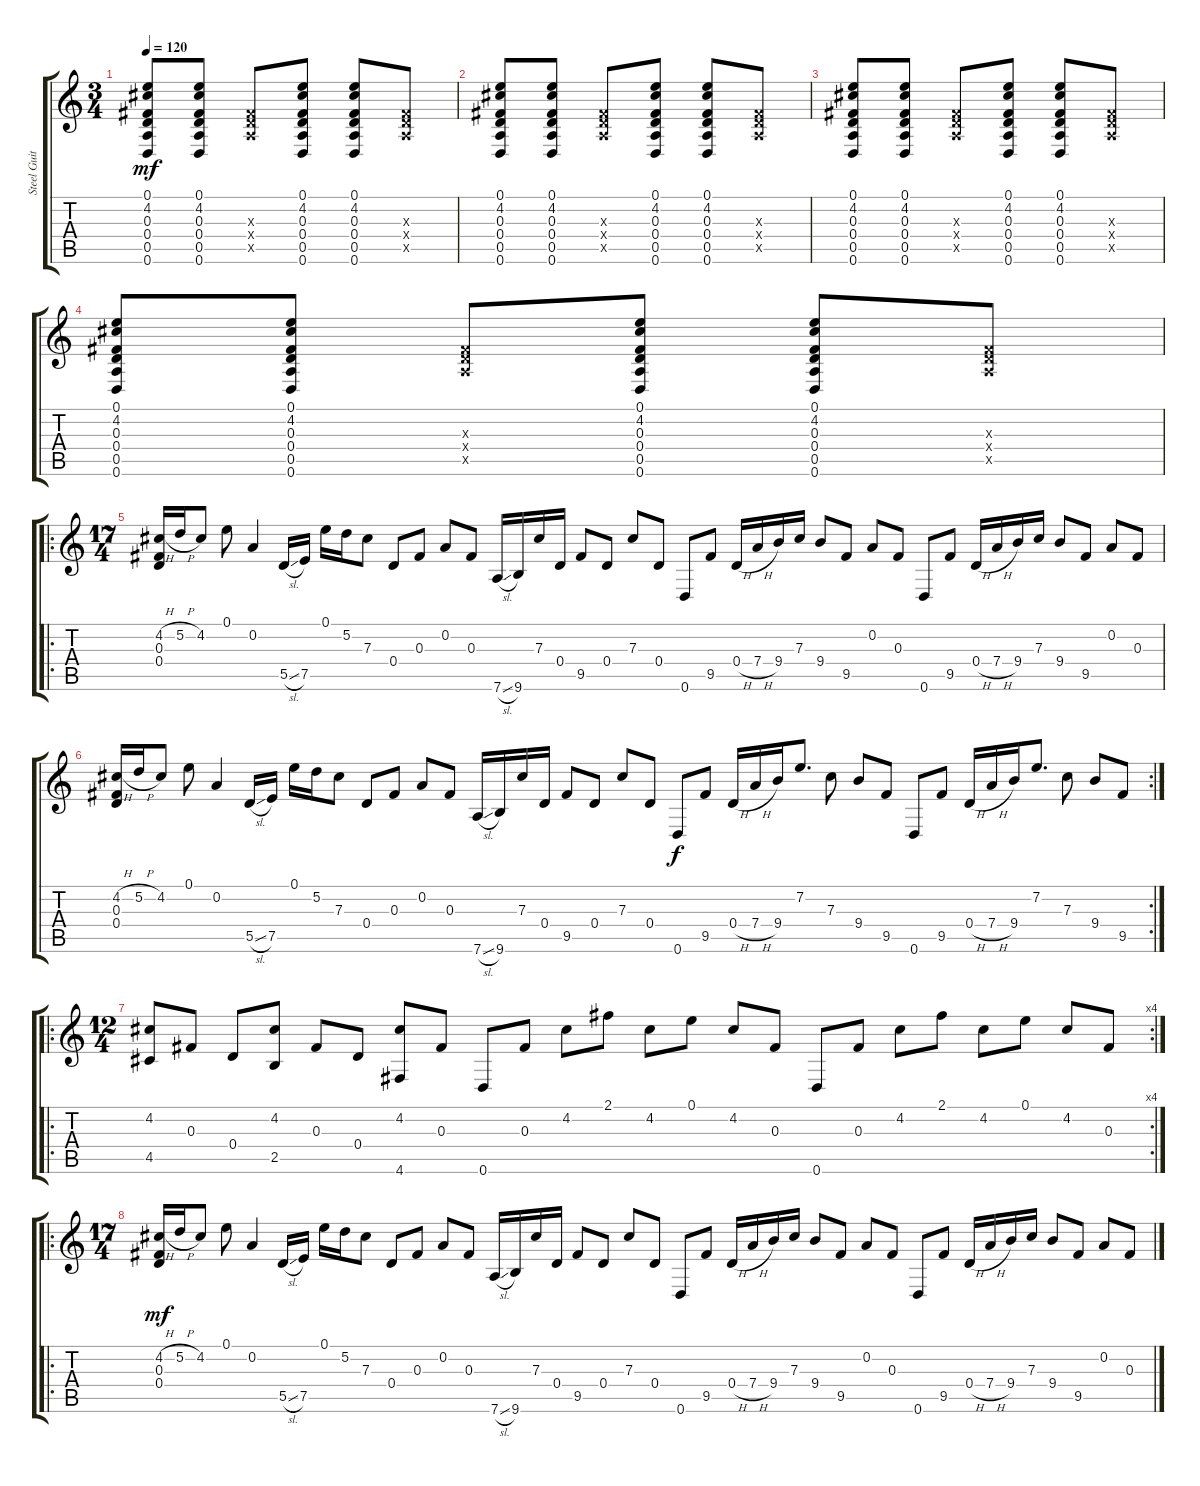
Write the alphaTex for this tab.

\track ("Steel Guitar" "Steel Guit") {instrument acousticguitarsteel}
\staff {score tabs}
\tuning (E4 A3 Gb3 D3 A2 D2) {hide}
\ts (3 4)
\tempo 120
\clef g2
\ks c
(0.1 4.2 0.3 0.4 0.5 0.6).8{dy mf instrument acousticguitarsteel} (0.1 4.2 0.3 0.4 0.5 0.6).8 (0.3{x} 0.4{x} 0.5{x}).8 (0.1 4.2 0.3 0.4 0.5 0.6).8 (0.1 4.2 0.3 0.4 0.5 0.6).8 (0.3{x} 0.4{x} 0.5{x}).8 |
(0.1 4.2 0.3 0.4 0.5 0.6).8 (0.1 4.2 0.3 0.4 0.5 0.6).8 (0.3{x} 0.4{x} 0.5{x}).8 (0.1 4.2 0.3 0.4 0.5 0.6).8 (0.1 4.2 0.3 0.4 0.5 0.6).8 (0.3{x} 0.4{x} 0.5{x}).8 |
(0.1 4.2 0.3 0.4 0.5 0.6).8 (0.1 4.2 0.3 0.4 0.5 0.6).8 (0.3{x} 0.4{x} 0.5{x}).8 (0.1 4.2 0.3 0.4 0.5 0.6).8 (0.1 4.2 0.3 0.4 0.5 0.6).8 (0.3{x} 0.4{x} 0.5{x}).8 |
(0.1 4.2 0.3 0.4 0.5 0.6).8 (0.1 4.2 0.3 0.4 0.5 0.6).8 (0.3{x} 0.4{x} 0.5{x}).8 (0.1 4.2 0.3 0.4 0.5 0.6).8 (0.1 4.2 0.3 0.4 0.5 0.6).8 (0.3{x} 0.4{x} 0.5{x}).8 |
\ro
\ts (17 4)
(4.2{h} 0.3 0.4).16 5.2{h}.16 4.2.8 0.1.8 0.2.4 5.5{sl}.16 7.5.16 0.1.16 5.2.16 7.3.8 0.4.8 0.3.8 0.2.8 0.3.8 7.6{sl}.16 9.6.16 7.3.16 0.4.16 9.5.8 0.4.8 7.3.8 0.4.8 0.6.8 9.5.8 0.4{h}.16 7.4{h}.16 9.4.16 7.3.16 9.4.8 9.5.8 0.2.8 0.3.8 0.6.8 9.5.8 0.4{h}.16 7.4{h}.16 9.4.16 7.3.16 9.4.8 9.5.8 0.2.8 0.3.8 |
\rc 2
(4.2{h} 0.3 0.4).16 5.2{h}.16 4.2.8 0.1.8 0.2.4 5.5{sl}.16 7.5.16 0.1.16 5.2.16 7.3.8 0.4.8 0.3.8 0.2.8 0.3.8 7.6{sl}.16 9.6.16 7.3.16 0.4.16 9.5.8 0.4.8 7.3.8 0.4.8 0.6.8{dy f} 9.5.8 0.4{h}.16 7.4{h}.16 9.4.16 7.2.8{d} 7.3.8 9.4.8 9.5.8 0.6.8 9.5.8 0.4{h}.16 7.4{h}.16 9.4.16 7.2.8{d} 7.3.8 9.4.8 9.5.8 |
\ro
\rc 4
\ts (12 4)
(4.2 4.5).8 0.3.8 0.4.8 (4.2 2.5).8 0.3.8 0.4.8 (4.2 4.6).8 0.3.8 0.6.8 0.3.8 4.2.8 2.1.8 4.2.8 0.1.8 4.2.8 0.3.8 0.6.8 0.3.8 4.2.8 2.1.8 4.2.8 0.1.8 4.2.8 0.3.8 |
\ro
\ts (17 4)
(4.2{h} 0.3 0.4).16{dy mf} 5.2{h}.16 4.2.8 0.1.8 0.2.4 5.5{sl}.16 7.5.16 0.1.16 5.2.16 7.3.8 0.4.8 0.3.8 0.2.8 0.3.8 7.6{sl}.16 9.6.16 7.3.16 0.4.16 9.5.8 0.4.8 7.3.8 0.4.8 0.6.8 9.5.8 0.4{h}.16 7.4{h}.16 9.4.16 7.3.16 9.4.8 9.5.8 0.2.8 0.3.8 0.6.8 9.5.8 0.4{h}.16 7.4{h}.16 9.4.16 7.3.16 9.4.8 9.5.8 0.2.8 0.3.8
